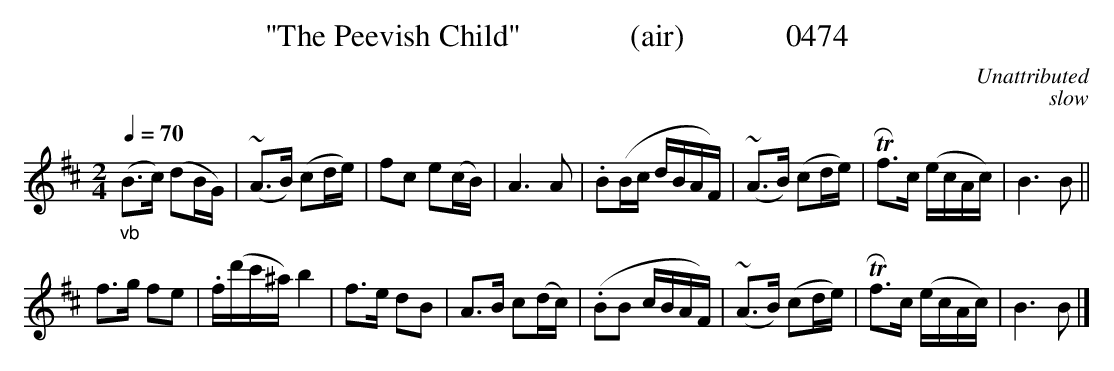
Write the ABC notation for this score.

X:1
T:"The Peevish Child"              (air)             0474
C:Unattributed
C:slow
Q:1/4=70
M:2/4
L:1/16
K:D
"_vb"(B3c) (d2BG)|(~A3B) (c2de)|f2c2 e2(cB)|A6A2|.B2(Bc dBAF)|(~A3B) (c2de)|TRf3c (ecAc)|B6B2||
f3g f2e2|.f(d'c'^a) b4|f3e d2B2|A3B c2(dc)|(.B2B2 cBAF)|(~A3B) (c2de)|TRf3c (ecAc)|B6B2 |]
